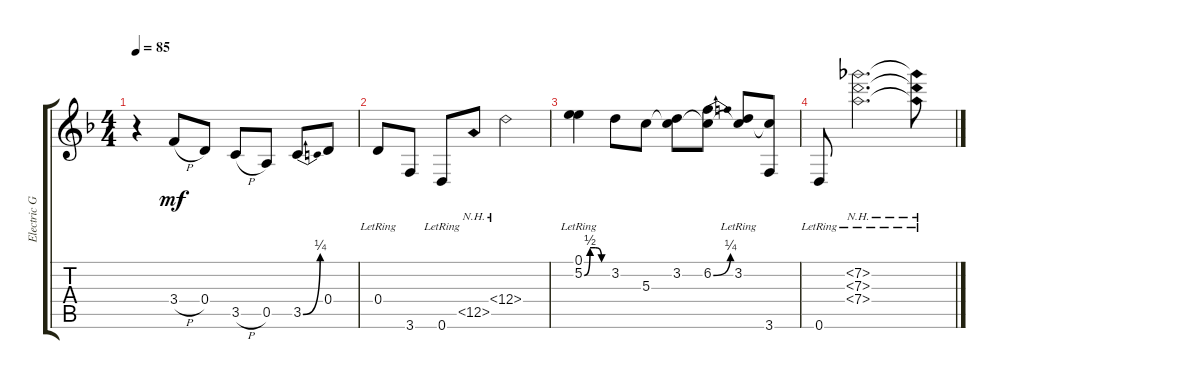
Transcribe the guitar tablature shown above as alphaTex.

\track ("Electric Guitar" "Electric G") {instrument electricguitarclean}
\staff {score tabs}
\tuning (E4 B3 G3 D3 A2 D2) {hide}
\ts (4 4)
\tempo 85
\clef g2
\ks dminor
r.4{dy mf instrument electricguitarclean} 3.4{h}.8 0.4.8 3.5{h}.8 0.5.8 3.5{be (bend 0 0 60 1)}.8 0.4.8 |
0.4{lr}.8 3.6.8 0.6{lr}.8 12.5{nh}.8 12.4{nh}.2 |
(0.1{lr} 5.2{be (custom 0 0 15 2 30 2 45 0 60 0)}).4 3.2.8 5.3.8 (3.2 5.3{t}).8 (6.2{be (bend 0 0 60 1)} 5.3{t}).8 (3.2{lr} 5.3{t}).8 (5.3{t} 3.6).8 |
0.6{lr}.8 (7.2{nh} 7.3{nh} 7.4{nh lr}).2{d} (7.2{nh t} 7.3{nh t} 7.4{nh lr t}).8
